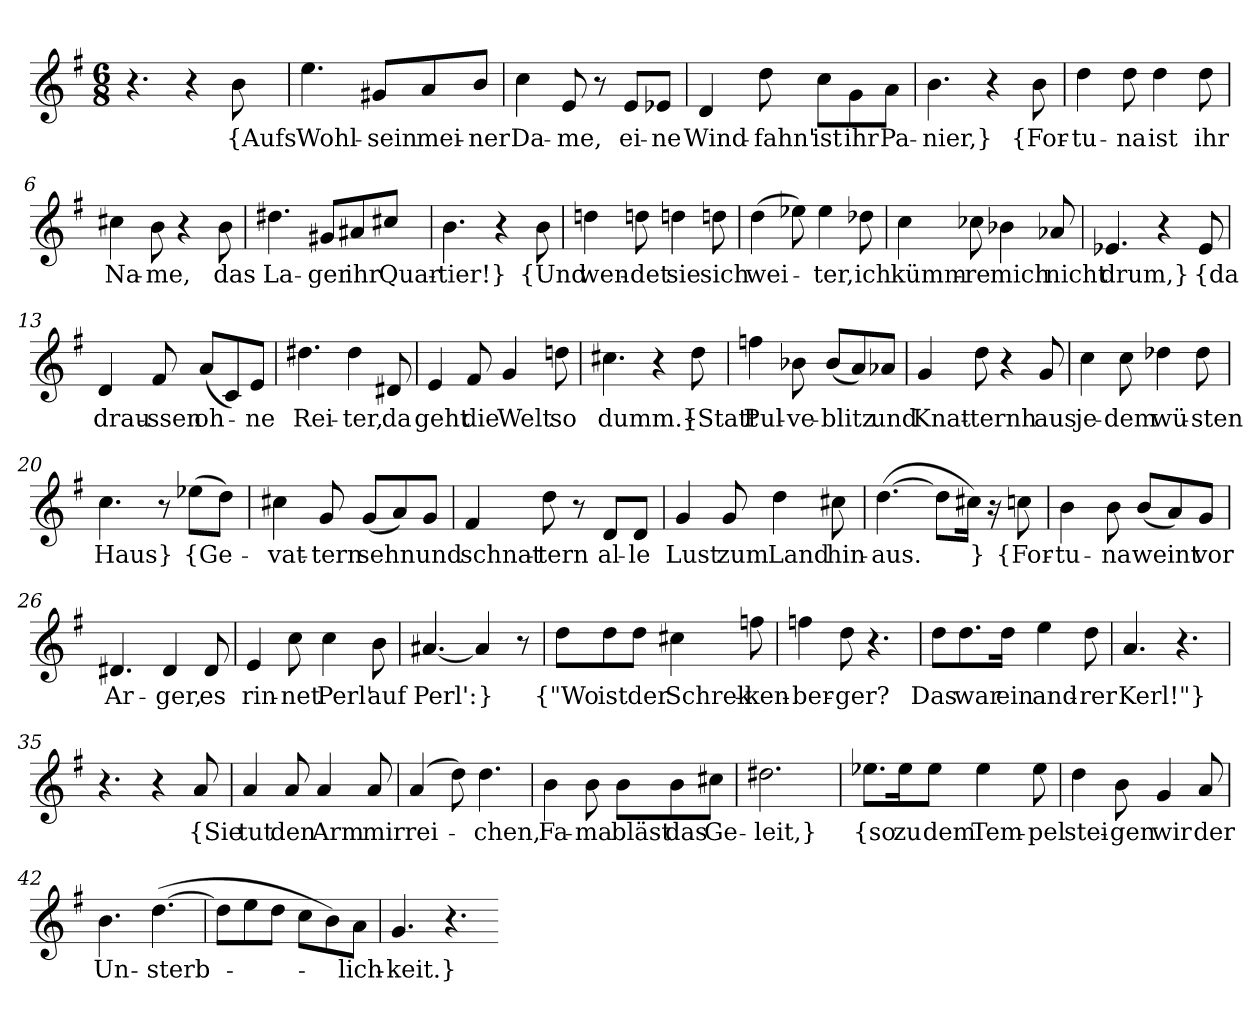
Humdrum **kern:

**kern	**text
*part1	*part1
*staff1	*staff1
*clefG2	*
*k[f#]	*
*M6/8	*
=	=
4.r	.
4r	.
8b	{Aufs
=1	=1
4.ee	Wohl-
8g#X/L	-sein
8a/	mei-
8b/J	-ner
=2	=2
4cc	Da-
8e	-me,
8r	.
8e/L	ei-
8e-X/J	-ne
=3	=3
4d	Wind-
8dd	-fahn'
8cc\L	ist
8g\	ihr
8a\J	Pa-
=4	=4
4.b	-nier,}
4r	.
8b	{For-
=5	=5
4dd	-tu-
8dd	-na
4dd	ist
8dd	ihr
=6	=6
4cc#X	Na-
8b	-me,
4r	.
8b	das
=7	=7
4.dd#X	La-
8g#X/L	-ger
8a#X/	ihr
8cc#X/J	Quar-
=8	=8
4.b	-tier!}
4r	.
8b	{Und
=9	=9
4ddn	wen-
8ddn	-det
4ddn	sie
8ddn	sich
=10	=10
(4dd	wei-
8ee-X)	.
4ee-	-ter,
8dd-X	ich
=11	=11
4cc	kümm-
8cc-X	-re
4b-X	mich
8a-X	nicht
=12	=12
4.e-X	drum,}
4r	.
8e-	{da
=13	=13
4d	drau-
8f#	-ssen
(8a/L	oh-
8c/)	.
8e/J	-ne
=14	=14
4.dd#X	Rei-
4dd#	-ter,
8d#X	da
=15	=15
4e	geht
8f#	die
4g	Welt
8ddn	so
=16	=16
4.cc#X	dumm.}
4r	.
8dd	{Statt
=17	=17
4ffn	Pul-
8b-X	-ve-
(8b-/L	-blitz
8a/)	.
8a-X/J	und
=18	=18
4g	Knat-
8dd	-ternh
4r	.
8g	aus
=19	=19
4cc	je-
8cc	-dem
4dd-X	wü-
8dd-	-sten
=20	=20
4.cc	Haus}
8r	.
(8ee-X\L	{Ge-
8dd\J)	.
=21	=21
4cc#X	-vat-
8g	-tern
(8g/L	sehn
8a/)	.
8g/J	und
=22	=22
4f#	schnat-
8dd	-tern
8r	.
8d/L	al-
8d/J	-le
=23	=23
4g	Lust
8g	zum
4dd	Land
8cc#X	hin-
=24	=24
([4.dd	-aus.
8dd\L]	.
16cc#X\Jk)	}
16r	.
8ccn	{For-
=25	=25
4b	-tu-
8b	-na
(8b/L	weint
8a/)	.
8g/J	vor
=26	=26
4.d#X	Ar-
4d#	-ger,
8d#	es
=27	=27
4e	rin-
8cc	-net
4cc	Perl'
8b	auf
=28	=28
[4.a#X	Perl':
4a#]	}
8r	.
=29	=29
8dd\L	{"Wo
8dd\	ist
8dd\J	der
4cc#X	Schrek-
8ffn	-ken-
=30	=30
4ffn	-ber-
8dd	-ger?
4.r	.
=31	=31
8dd\L	Das
8.dd\	war
16dd\Jk	ein
4ee	and-
8dd	-rer
=32	=32
4.a	Kerl!"}
4.r	.
=35	=35
4.r	.
4r	.
8a	{Sie
=36	=36
4a	tut
8a	den
4a	Arm
8a	mir
=37	=37
(4a	rei-
8dd)	.
4.dd	-chen,
=38	=38
4b	Fa-
8b	-ma
8b\L	bläst
8b\	das
8cc#X\J	Ge-
=39	=39
2.dd#X	-leit,}
=40	=40
8.ee-X\L	{so
16ee-\K	zu
8ee-\J	dem
4ee-	Tem-
8ee-	-pel
=41	=41
4dd	stei-
8b	-gen
4g	wir
8a	der
=42	=42
4.b	Un-
([4.dd	-sterb-
=43	=43
8dd\L]	.
8ee\	.
8dd\J	.
8cc\L	.
8b\)	.
8a\J	-lich-
=44	=44
4.g	-keit.}
4.r	.
=-	=-
*-	*-
